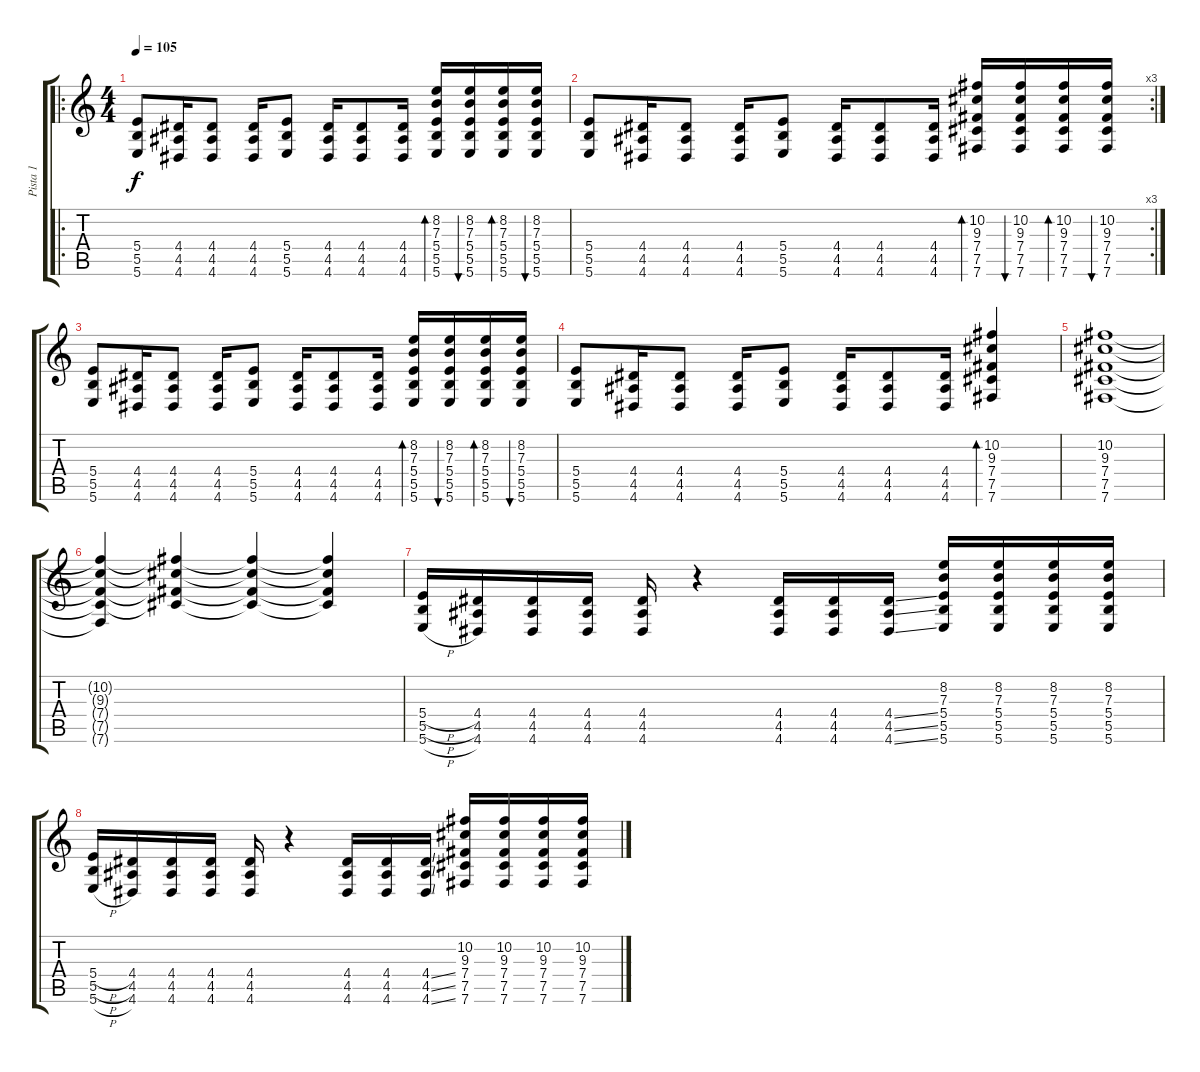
\track ("Pista 1" "Pista 1") {instrument distortionguitar}
\staff {score tabs}
\tuning (Db4 Ab3 E3 B2 Gb2 B1) {hide}
\ro
\ts (4 4)
\tempo 105
\clef g2
\ks c
(5.4 5.5 5.6).8{dy f volume 13 instrument electricguitarmuted} (4.4 4.5 4.6).16 (4.4 4.5 4.6).8 (4.4 4.5 4.6).16 (5.4 5.5 5.6).8 (4.4 4.5 4.6).16 (4.4 4.5 4.6).8 (4.4 4.5 4.6).16 (8.2 7.3 5.4 5.5 5.6).16{bd 60 instrument distortionguitar} (8.2 7.3 5.4 5.5 5.6).16{bu 60} (8.2 7.3 5.4 5.5 5.6).16{bd 60} (8.2 7.3 5.4 5.5 5.6).16{bu 60} |
\rc 3
(5.4 5.5 5.6).8{instrument electricguitarmuted} (4.4 4.5 4.6).16 (4.4 4.5 4.6).8 (4.4 4.5 4.6).16 (5.4 5.5 5.6).8 (4.4 4.5 4.6).16 (4.4 4.5 4.6).8 (4.4 4.5 4.6).16 (10.2 9.3 7.4 7.5 7.6).16{bd 60 instrument distortionguitar} (10.2 9.3 7.4 7.5 7.6).16{bu 60} (10.2 9.3 7.4 7.5 7.6).16{bd 60} (10.2 9.3 7.4 7.5 7.6).16{bu 60} |
(5.4 5.5 5.6).8{instrument electricguitarmuted} (4.4 4.5 4.6).16 (4.4 4.5 4.6).8 (4.4 4.5 4.6).16 (5.4 5.5 5.6).8 (4.4 4.5 4.6).16 (4.4 4.5 4.6).8 (4.4 4.5 4.6).16 (8.2 7.3 5.4 5.5 5.6).16{bd 60 instrument distortionguitar} (8.2 7.3 5.4 5.5 5.6).16{bu 60} (8.2 7.3 5.4 5.5 5.6).16{bd 60} (8.2 7.3 5.4 5.5 5.6).16{bu 60} |
(5.4 5.5 5.6).8{instrument electricguitarmuted} (4.4 4.5 4.6).16 (4.4 4.5 4.6).8 (4.4 4.5 4.6).16 (5.4 5.5 5.6).8 (4.4 4.5 4.6).16 (4.4 4.5 4.6).8 (4.4 4.5 4.6).16 (10.2 9.3 7.4 7.5 7.6).4{bd 60 instrument distortionguitar} |
(10.2 9.3 7.4 7.5 7.6).1 |
(10.2{t} 9.3{t} 7.4{t} 7.5{t} 7.6{t}).4{volume 3} (10.2{t} 9.3{t} 7.4{t} 7.5{t}).4 (10.2{t} 9.3{t} 7.4{t} 7.5{t}).4 (10.2{t} 9.3{t} 7.4{t} 7.5{t}).4 |
(5.4{h} 5.5{h} 5.6{h}).16{volume 13} (4.4 4.5 4.6).16 (4.4 4.5 4.6).16 (4.4 4.5 4.6).16 (4.4 4.5 4.6).16 r.4 (4.4 4.5 4.6).16 (4.4 4.5 4.6).16 (4.4{ss} 4.5{ss} 4.6{ss}).16 (8.2 7.3 5.4 5.5 5.6).16 (8.2 7.3 5.4 5.5 5.6).16 (8.2 7.3 5.4 5.5 5.6).16 (8.2 7.3 5.4 5.5 5.6).16 |
(5.4{h} 5.5{h} 5.6{h}).16{volume 13} (4.4 4.5 4.6).16 (4.4 4.5 4.6).16 (4.4 4.5 4.6).16 (4.4 4.5 4.6).16 r.4 (4.4 4.5 4.6).16 (4.4 4.5 4.6).16 (4.4{ss} 4.5{ss} 4.6{ss}).16 (10.2 9.3 7.4 7.5 7.6).16 (10.2 9.3 7.4 7.5 7.6).16 (10.2 9.3 7.4 7.5 7.6).16 (10.2 9.3 7.4 7.5 7.6).16
